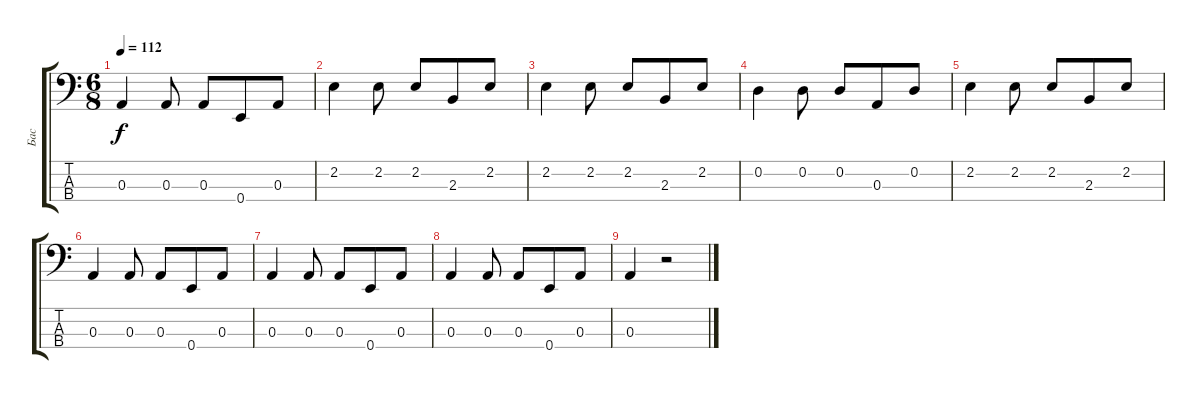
\track ("Бас" "Бас") {instrument electricbassfinger}
\staff {score tabs}
\tuning (G2 D2 A1 E1) {hide}
\ts (6 8)
\tempo 112
\clef f4
\ks c
0.3.4{dy f} 0.3.8 0.3.8 0.4.8 0.3.8 |
2.2.4 2.2.8 2.2.8 2.3.8 2.2.8 |
2.2.4 2.2.8 2.2.8 2.3.8 2.2.8 |
0.2.4 0.2.8 0.2.8 0.3.8 0.2.8 |
2.2.4 2.2.8 2.2.8 2.3.8 2.2.8 |
0.3.4 0.3.8 0.3.8 0.4.8 0.3.8 |
0.3.4 0.3.8 0.3.8 0.4.8 0.3.8 |
0.3.4 0.3.8 0.3.8 0.4.8 0.3.8 |
0.3.4 r.2
